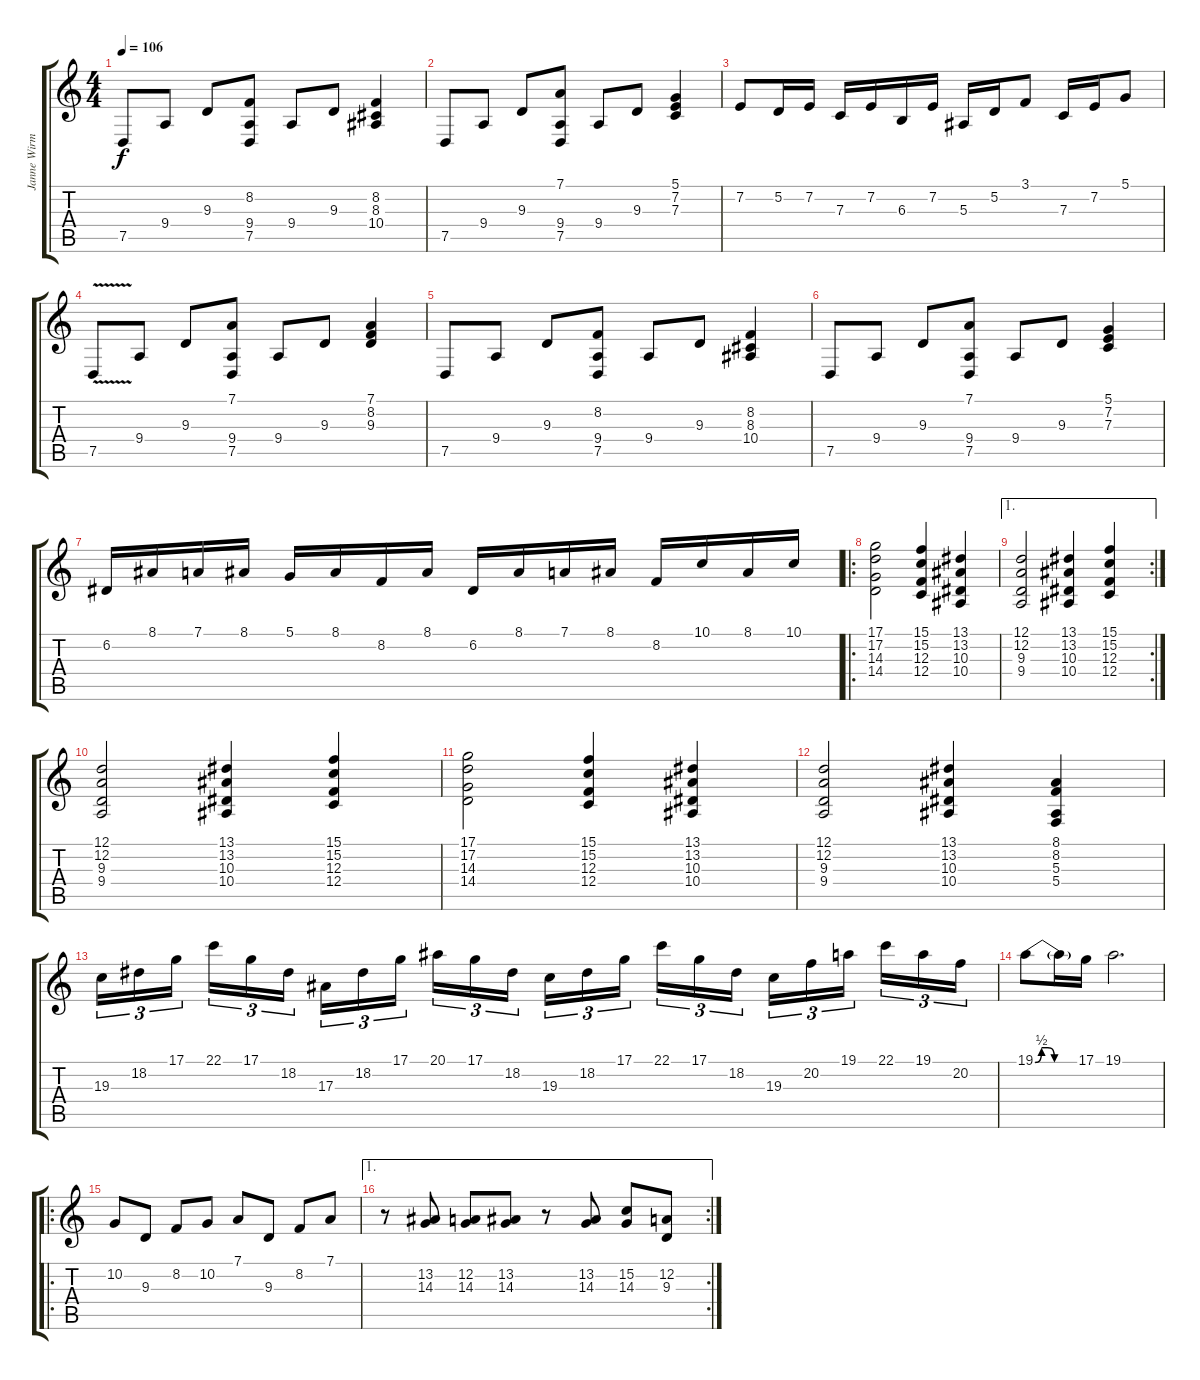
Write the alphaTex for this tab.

\track ("Janne Wirman" "Janne Wirm") {instrument stringensemble1}
\staff {score tabs}
\tuning (D4 A3 F3 C3 G2 D2) {hide}
\ts (4 4)
\tempo 106
\clef g2
\ks c
7.5.8{dy f} 9.4.8 9.3.8 (8.2 9.4 7.5).8 9.4.8 9.3.8 (8.2 8.3 10.4).4 |
7.5.8 9.4.8 9.3.8 (7.1 9.4 7.5).8 9.4.8 9.3.8 (5.1 7.2 7.3).4 |
7.2.8 5.2.16 7.2.16 7.3.16 7.2.16 6.3.16 7.2.16 5.3.16 5.2.16 3.1.8 7.3.16 7.2.16 5.1.8 |
7.5{v}.8{volume 16} 9.4.8 9.3.8 (7.1 9.4 7.5).8 9.4.8 9.3.8 (7.1 8.2 9.3).4 |
7.5.8 9.4.8 9.3.8 (8.2 9.4 7.5).8 9.4.8 9.3.8 (8.2 8.3 10.4).4 |
7.5.8 9.4.8 9.3.8 (7.1 9.4 7.5).8 9.4.8 9.3.8 (5.1 7.2 7.3).4 |
6.2.16{volume 16} 8.1.16 7.1.16 8.1.16 5.1.16 8.1.16 8.2.16 8.1.16 6.2.16 8.1.16 7.1.16 8.1.16 8.2.16 10.1.16 8.1.16 10.1.16 |
\ro
(17.1 17.2 14.3 14.4).2{volume 13} (15.1 15.2 12.3 12.4).4 (13.1 13.2 10.3 10.4).4 |
\ae 1
\rc 2
(12.1 12.2 9.3 9.4).2 (13.1 13.2 10.3 10.4).4 (15.1 15.2 12.3 12.4).4 |
(12.1 12.2 9.3 9.4).2 (13.1 13.2 10.3 10.4).4 (15.1 15.2 12.3 12.4).4 |
(17.1 17.2 14.3 14.4).2 (15.1 15.2 12.3 12.4).4 (13.1 13.2 10.3 10.4).4 |
(12.1 12.2 9.3 9.4).2 (13.1 13.2 10.3 10.4).4 (8.1 8.2 5.3 5.4).4 |
19.3.16{tu (3 2) volume 15} 18.2.16{tu (3 2)} 17.1.16{tu (3 2)} 22.1.16{tu (3 2)} 17.1.16{tu (3 2)} 18.2.16{tu (3 2)} 17.3.16{tu (3 2)} 18.2.16{tu (3 2)} 17.1.16{tu (3 2)} 20.1.16{tu (3 2)} 17.1.16{tu (3 2)} 18.2.16{tu (3 2)} 19.3.16{tu (3 2)} 18.2.16{tu (3 2)} 17.1.16{tu (3 2)} 22.1.16{tu (3 2)} 17.1.16{tu (3 2)} 18.2.16{tu (3 2)} 19.3.16{tu (3 2)} 20.2.16{tu (3 2)} 19.1.16{tu (3 2)} 22.1.16{tu (3 2)} 19.1.16{tu (3 2)} 20.2.16{tu (3 2)} |
19.1{be (custom 0 0 15 2 30 2 45 0 60 0)}.8{volume 13} 19.1{be (hold 0 0 60 0) t}.16 17.1.16 19.1.2{d} |
\ro
10.2.8 9.3.8 8.2.8 10.2.8 7.1.8 9.3.8 8.2.8 7.1.8 |
\ae 1
\rc 2
r.8 (13.2 14.3).8 (12.2 14.3).8 (13.2 14.3).8 r.8 (13.2 14.3).8 (15.2 14.3).8 (12.2 9.3).8
